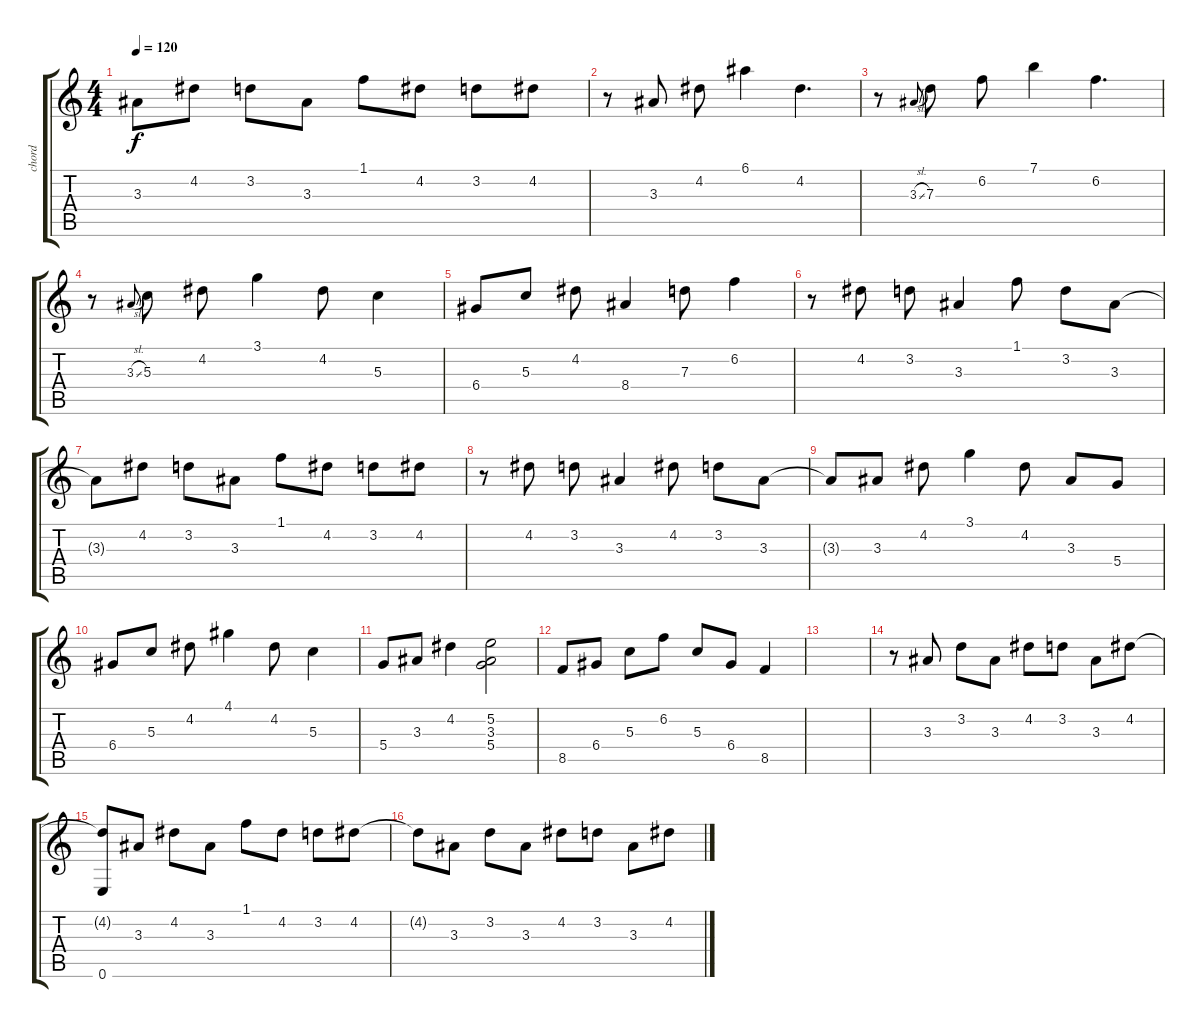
\track ("chord" "chord") {instrument electricguitarclean}
\staff {score tabs}
\tuning (E4 B3 G3 D3 A2 E2) {hide}
\ts (4 4)
\tempo 120
\clef g2
\ks c
3.3{t}.8{dy f} 4.2.8 3.2.8 3.3.8 1.1.8 4.2.8 3.2.8 4.2.8 |
r.8 3.3.8 4.2.8 6.1.4 4.2.4{d} |
r.8 3.3{sl}.8{gr onbeat} 7.3.8 6.2.8 7.1.4 6.2.4{d} |
r.8 3.3{sl}.8{gr onbeat} 5.3.8 4.2.8 3.1.4 4.2.8 5.3.4 |
6.4.8 5.3.8 4.2.8 8.4.4 7.3.8 6.2.4 |
r.8 4.2.8 3.2.8 3.3.4 1.1.8 3.2.8 3.3.8 |
3.3{t}.8 4.2.8 3.2.8 3.3.8 1.1.8 4.2.8 3.2.8 4.2.8 |
r.8 4.2.8 3.2.8 3.3.4 4.2.8 3.2.8 3.3.8 |
3.3{t}.8 3.3.8 4.2.8 3.1.4 4.2.8 3.3.8 5.4.8 |
6.4.8 5.3.8 4.2.8 4.1.4 4.2.8 5.3.4 |
5.4.8 3.3.8 4.2.4 (5.2 3.3 5.4).2 |
8.5.8 6.4.8 5.3.8 6.2.8 5.3.8 6.4.8 8.5.4 |
|
r.8 3.3.8 3.2.8 3.3.8 4.2.8 3.2.8 3.3.8 4.2.8 |
(4.2{t} 0.6).8 3.3.8 4.2.8 3.3.8 1.1.8 4.2.8 3.2.8 4.2.8 |
4.2{t}.8 3.3.8 3.2.8 3.3.8 4.2.8 3.2.8 3.3.8 4.2.8
